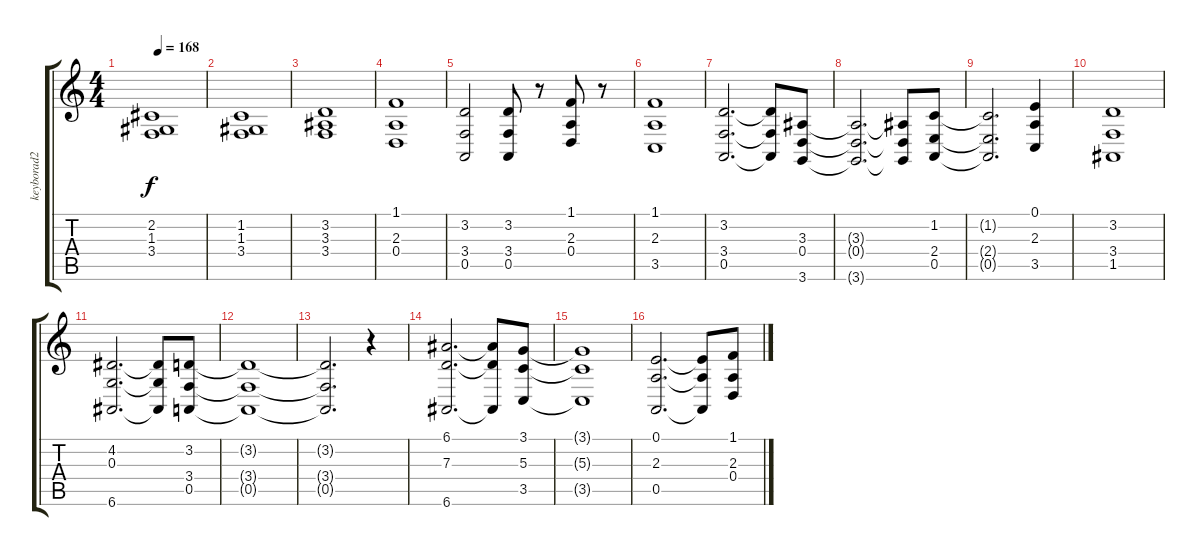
\track ("keyborad2" "keyborad2") {instrument stringensemble1}
\staff {score tabs}
\tuning (E4 B3 G3 D3 A2 E2) {hide}
\ts (4 4)
\tempo 168
\clef g2
\ks c
(2.2 1.3 3.4).1{dy f} |
(1.2 1.3 3.4).1 |
(3.2 3.3 3.4).1 |
(1.1 2.3 0.4).1 |
(3.2 3.4 0.5).2 (3.2 3.4 0.5).8 r.8 (1.1 2.3 0.4).8 r.8 |
(1.1 2.3 3.5).1 |
(3.2 3.4 0.5).2{d} (3.2{t} 3.4{t} 0.5{t}).8 (3.3 0.4 3.6).8 |
(3.3{t} 0.4{t} 3.6{t}).2{d} (3.3{t} 0.4{t} 3.6{t}).8 (1.2 2.4 0.5).8 |
(1.2{t} 2.4{t} 0.5{t}).2{d} (0.1 2.3 3.5).4 |
(3.2 3.4 1.5).1 |
(4.2 0.3 6.6).2{d} (4.2{t} 0.3{t} 6.6{t}).8 (3.2 3.4 0.5).8 |
(3.2{t} 3.4{t} 0.5{t}).1 |
(3.2{t} 3.4{t} 0.5{t}).2{d} r.4 |
(6.1 7.3 6.6).2{d} (6.1{t} 7.3{t} 6.6{t}).8 (3.1 5.3 3.5).8 |
(3.1{t} 5.3{t} 3.5{t}).1 |
(0.1 2.3 0.5).2{d} (0.1{t} 2.3{t} 0.5{t}).8 (1.1 2.3 0.4).8
